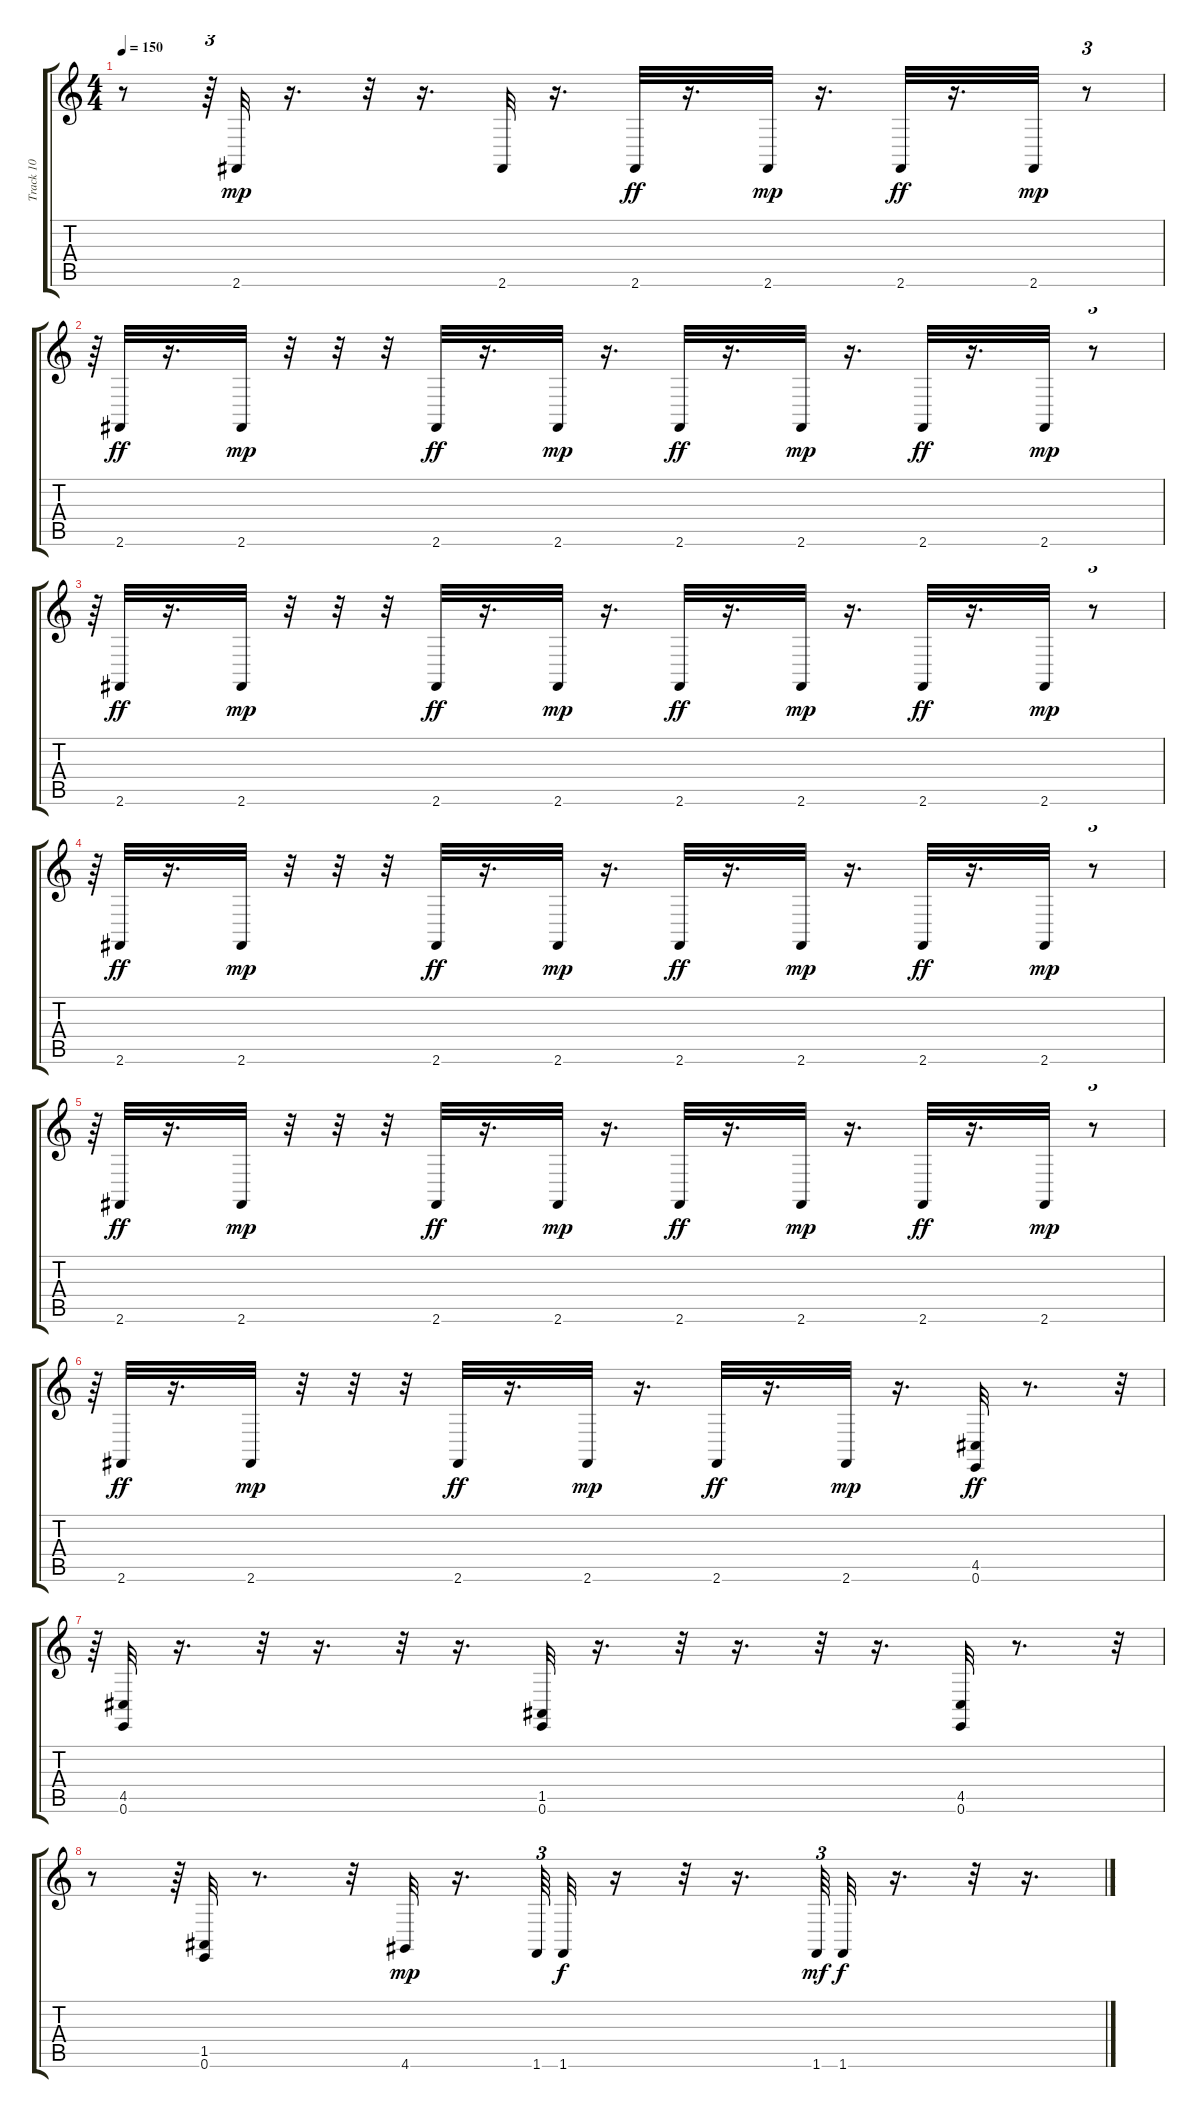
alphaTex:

\track ("Track 10" "Track 10") {instrument celesta}
\staff {score tabs}
\tuning (E4 B3 G3 D3 A2 E2) {hide}
\ts (4 4)
\tempo 150
\clef g2
\ks c
r.8{dy f} r.64{tu (3 2)} 2.6.32{dy mp} r.16{d} r.32 r.16{d} 2.6.32 r.16{d} 2.6.32{dy ff} r.16{d} 2.6.32{dy mp} r.16{d} 2.6.32{dy ff} r.16{d} 2.6.32{dy mp} r.8{tu (3 2)} |
r.64{tu (3 2)} 2.6.32{dy ff} r.16{d} 2.6.32{dy mp} r.32 r.32 r.32 2.6.32{dy ff} r.16{d} 2.6.32{dy mp} r.16{d} 2.6.32{dy ff} r.16{d} 2.6.32{dy mp} r.16{d} 2.6.32{dy ff} r.16{d} 2.6.32{dy mp} r.8{tu (3 2)} |
r.64{tu (3 2)} 2.6.32{dy ff} r.16{d} 2.6.32{dy mp} r.32 r.32 r.32 2.6.32{dy ff} r.16{d} 2.6.32{dy mp} r.16{d} 2.6.32{dy ff} r.16{d} 2.6.32{dy mp} r.16{d} 2.6.32{dy ff} r.16{d} 2.6.32{dy mp} r.8{tu (3 2)} |
r.64{tu (3 2)} 2.6.32{dy ff} r.16{d} 2.6.32{dy mp} r.32 r.32 r.32 2.6.32{dy ff} r.16{d} 2.6.32{dy mp} r.16{d} 2.6.32{dy ff} r.16{d} 2.6.32{dy mp} r.16{d} 2.6.32{dy ff} r.16{d} 2.6.32{dy mp} r.8{tu (3 2)} |
r.64{tu (3 2)} 2.6.32{dy ff} r.16{d} 2.6.32{dy mp} r.32 r.32 r.32 2.6.32{dy ff} r.16{d} 2.6.32{dy mp} r.16{d} 2.6.32{dy ff} r.16{d} 2.6.32{dy mp} r.16{d} 2.6.32{dy ff} r.16{d} 2.6.32{dy mp} r.8{tu (3 2)} |
r.64{tu (3 2)} 2.6.32{dy ff} r.16{d} 2.6.32{dy mp} r.32 r.32 r.32 2.6.32{dy ff} r.16{d} 2.6.32{dy mp} r.16{d} 2.6.32{dy ff} r.16{d} 2.6.32{dy mp} r.16{d} (4.5 0.6).32{dy ff} r.8{d} r.32{tu (3 2)} |
r.64{tu (3 2)} (4.5 0.6).32 r.16{d} r.32 r.16{d} r.32 r.16{d} (1.5 0.6).32 r.16{d} r.32 r.16{d} r.32 r.16{d} (4.5 0.6).32 r.8{d} r.32{tu (3 2)} |
r.8 r.64{tu (3 2)} (1.5 0.6).32 r.8{d} r.32 4.6.32{dy mp} r.16{d} 1.6.64{tu (3 2)} 1.6.32{dy f} r.16 r.32 r.16{d} 1.6.64{tu (3 2) dy mf} 1.6.32{dy f} r.16{d} r.32 r.16{d}
